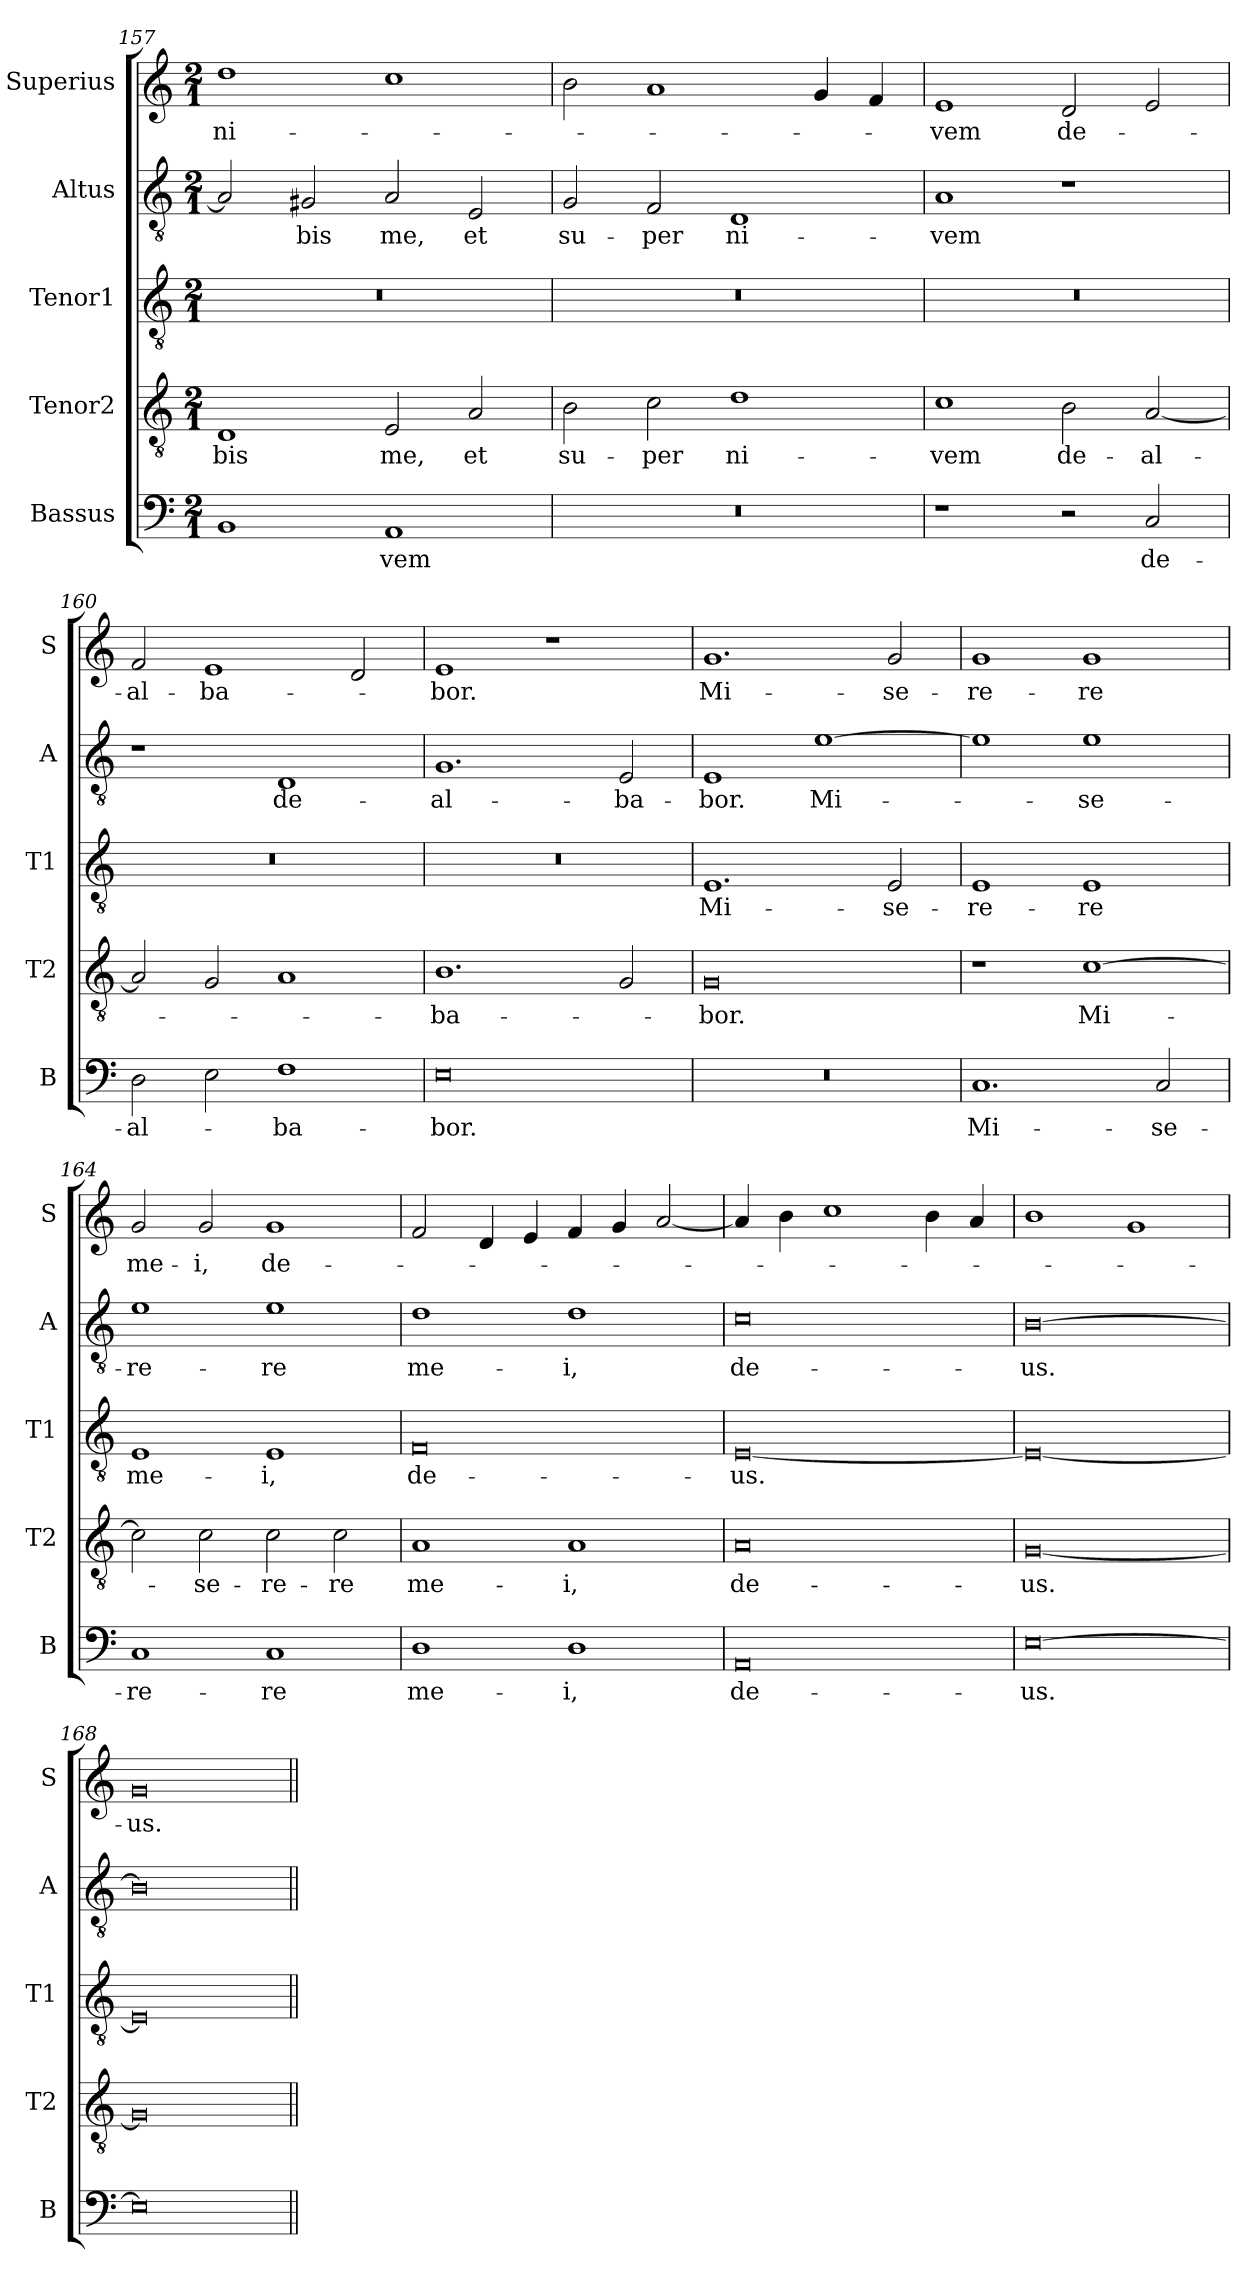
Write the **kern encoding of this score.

**kern	**text	**kern	**text	**kern	**text	**kern	**text	**kern	**text
*part5	*part5	*part4	*part4	*part3	*part3	*part2	*part2	*part1	*part1
*staff5	*staff5	*staff4	*staff4	*staff3	*staff3	*staff2	*staff2	*staff1	*staff1
*I"Bassus	*	*I"Tenor2	*	*I"Tenor1	*	*I"Altus	*	*I"Superius	*
*I'B	*	*I'T2	*	*I'T1	*	*I'A	*	*I'S	*
*clefF4	*	*clefGv2	*	*clefGv2	*	*clefGv2	*	*clefG2	*
*k[]	*	*k[]	*	*k[]	*	*k[]	*	*k[]	*
*M2/1	*	*M2/1	*	*M2/1	*	*M2/1	*	*M2/1	*
=157	=157	=157	=157	=157	=157	=157	=157	=157	=157
1BB	.	1D	-bis	0r	.	2A]	.	1dd	ni-
.	.	.	.	.	.	2G#X	-bis	.	.
1AA	-vem	2E	me,	.	.	2A	me,	1cc	.
.	.	2A	et	.	.	2E	et	.	.
=158	=158	=158	=158	=158	=158	=158	=158	=158	=158
0r	.	2B	su-	0r	.	2G	su-	2b	.
.	.	2c	-per	.	.	2F	-per	1a	.
.	.	1d	ni-	.	.	1D	ni-	.	.
.	.	.	.	.	.	.	.	4g	.
.	.	.	.	.	.	.	.	4f	.
=159	=159	=159	=159	=159	=159	=159	=159	=159	=159
1r	.	1c	-vem	0r	.	1A	-vem	1e	-vem
2r	.	2B	de-	.	.	1r	.	2d	de-
2C	de-	[2A	-al-	.	.	.	.	2e	.
=160	=160	=160	=160	=160	=160	=160	=160	=160	=160
2D	-al-	2A]	.	0r	.	1r	.	2f	-al-
2E	.	2G	.	.	.	.	.	1e	-ba-
1F	-ba-	1A	.	.	.	1D	de-	.	.
.	.	.	.	.	.	.	.	2d	.
=161	=161	=161	=161	=161	=161	=161	=161	=161	=161
0E	-bor.	1.B	-ba-	0r	.	1.G	-al-	1e	-bor.
.	.	.	.	.	.	.	.	1r	.
.	.	2G	.	.	.	2E	-ba-	.	.
=162	=162	=162	=162	=162	=162	=162	=162	=162	=162
0r	.	0G	-bor.	1.E	Mi-	1E	-bor.	1.g	Mi-
.	.	.	.	.	.	[1e	Mi-	.	.
.	.	.	.	2E	-se-	.	.	2g	-se-
=163	=163	=163	=163	=163	=163	=163	=163	=163	=163
1.C	Mi-	1r	.	1E	-re-	1e]	.	1g	-re-
.	.	[1c	Mi-	1E	-re	1e	-se-	1g	-re
2C	-se-	.	.	.	.	.	.	.	.
=164	=164	=164	=164	=164	=164	=164	=164	=164	=164
1C	-re-	2c]	.	1E	me-	1e	-re-	2g	me-
.	.	2c	-se-	.	.	.	.	2g	-i,
1C	-re	2c	-re-	1E	-i,	1e	-re	1g	de-
.	.	2c	-re	.	.	.	.	.	.
=165	=165	=165	=165	=165	=165	=165	=165	=165	=165
1D	me-	1A	me-	0F	de-	1d	me-	2f	.
.	.	.	.	.	.	.	.	4d	.
.	.	.	.	.	.	.	.	4e	.
1D	-i,	1A	-i,	.	.	1d	-i,	4f	.
.	.	.	.	.	.	.	.	4g	.
.	.	.	.	.	.	.	.	[2a	.
=166	=166	=166	=166	=166	=166	=166	=166	=166	=166
0AA	de-	0A	de-	[0E	-us.	0c	de-	4a]	.
.	.	.	.	.	.	.	.	4b	.
.	.	.	.	.	.	.	.	1cc	.
.	.	.	.	.	.	.	.	4b	.
.	.	.	.	.	.	.	.	4a	.
=167	=167	=167	=167	=167	=167	=167	=167	=167	=167
[0E	-us.	[0G	-us.	0E_	.	[0B	-us.	1b	.
.	.	.	.	.	.	.	.	1g	.
=168	=168	=168	=168	=168	=168	=168	=168	=168	=168
0E]	.	0G]	.	0E]	.	0B]	.	0g	-us.
=||	=||	=||	=||	=||	=||	=||	=||	=||	=||
*-	*-	*-	*-	*-	*-	*-	*-	*-	*-
